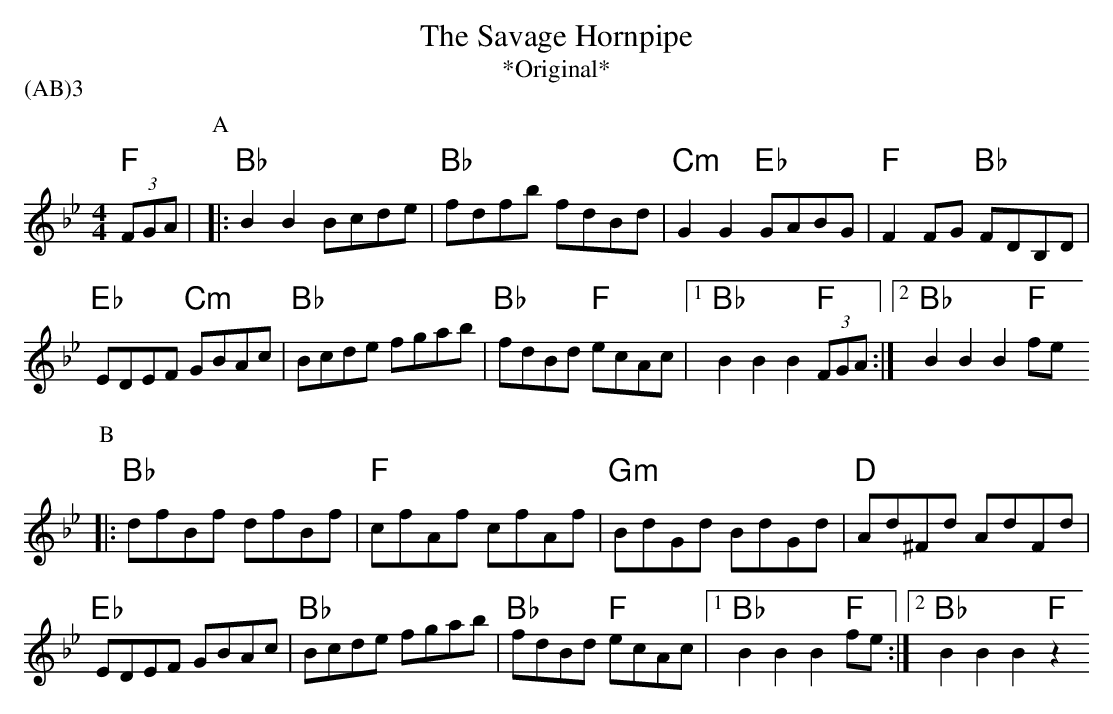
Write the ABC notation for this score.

X:1
P:(AB)3
T:The Savage Hornpipe
T:*Original*
M:4/4
L:1/8
K:Bb
"F" (3FGA | \
P:A
|:  "Bb"  B2 B2 Bcde        | "Bb" fdfb fdBd   | "Cm" G2 G2 "Eb" GABG | "F" F2 FG "Bb" FDB,D |
    "Eb"  EDEF "Cm" GBAc    | "Bb" Bcde fgab   | "Bb" fdBd  "F" ecAc \
     |1 "Bb" B2 B2 B2 "F" (3FGA  :|2  "Bb" B2 B2 B2 "F" fe
P:B
|:   "Bb" dfBf dfBf    | "F"  cfAf cfAf   | "Gm" BdGd BdGd  | "D" Ad^Fd AdFd     |
     "Eb" EDEF GBAc    | "Bb" Bcde fgab   | "Bb" fdBd "F" ecAc  \
     |1 "Bb" B2 B2 B2  "F" fe  :|2  "Bb" B2 B2 B2 "F" z2
